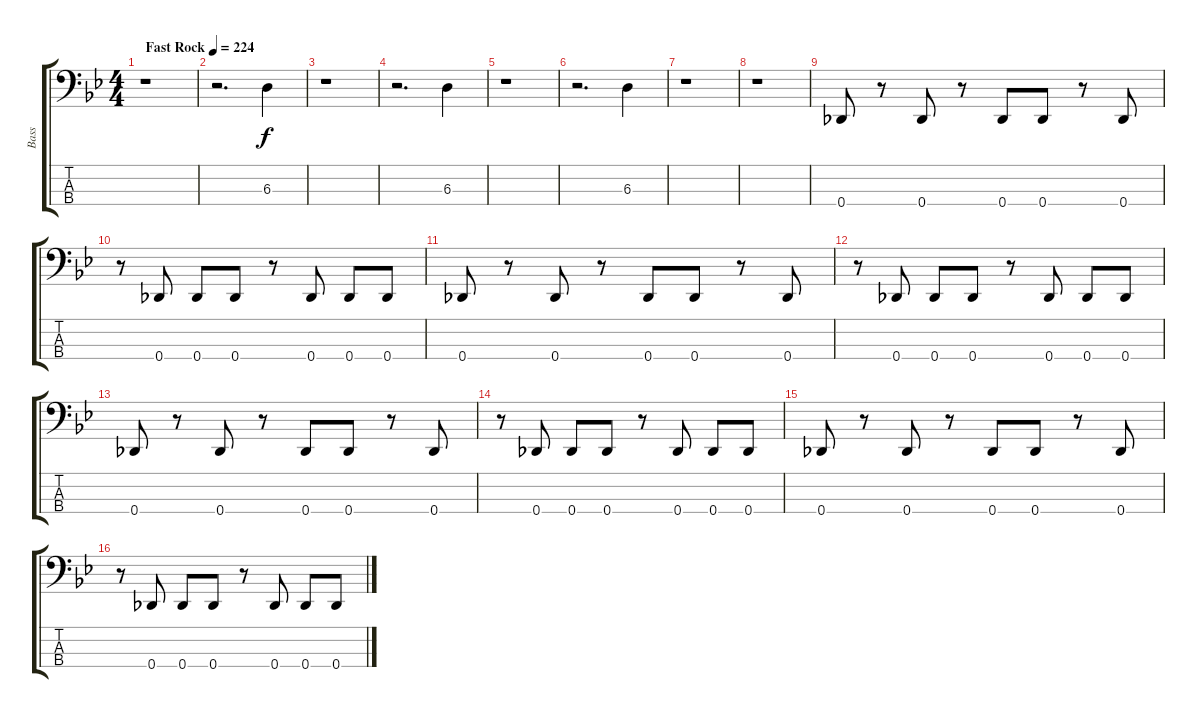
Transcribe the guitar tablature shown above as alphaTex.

\track ("Bass" "Bass") {instrument electricbassfinger}
\staff {score tabs}
\tuning (Gb2 Db2 Ab1 Db1) {hide}
\ts (4 4)
\tempo (224 "Fast Rock")
\clef f4
\ks bb
r.1{dy f instrument electricbassfinger} |
r.2{d} 6.3.4 |
r.1 |
r.2{d} 6.3.4 |
r.1 |
r.2{d} 6.3.4 |
r.1 |
r.1 |
0.4.8 r.8 0.4.8 r.8 0.4.8 0.4.8 r.8 0.4.8 |
r.8 0.4.8 0.4.8 0.4.8 r.8 0.4.8 0.4.8 0.4.8 |
0.4.8 r.8 0.4.8 r.8 0.4.8 0.4.8 r.8 0.4.8 |
r.8 0.4.8 0.4.8 0.4.8 r.8 0.4.8 0.4.8 0.4.8 |
0.4.8 r.8 0.4.8 r.8 0.4.8 0.4.8 r.8 0.4.8 |
r.8 0.4.8 0.4.8 0.4.8 r.8 0.4.8 0.4.8 0.4.8 |
0.4.8 r.8 0.4.8 r.8 0.4.8 0.4.8 r.8 0.4.8 |
r.8 0.4.8 0.4.8 0.4.8 r.8 0.4.8 0.4.8 0.4.8
